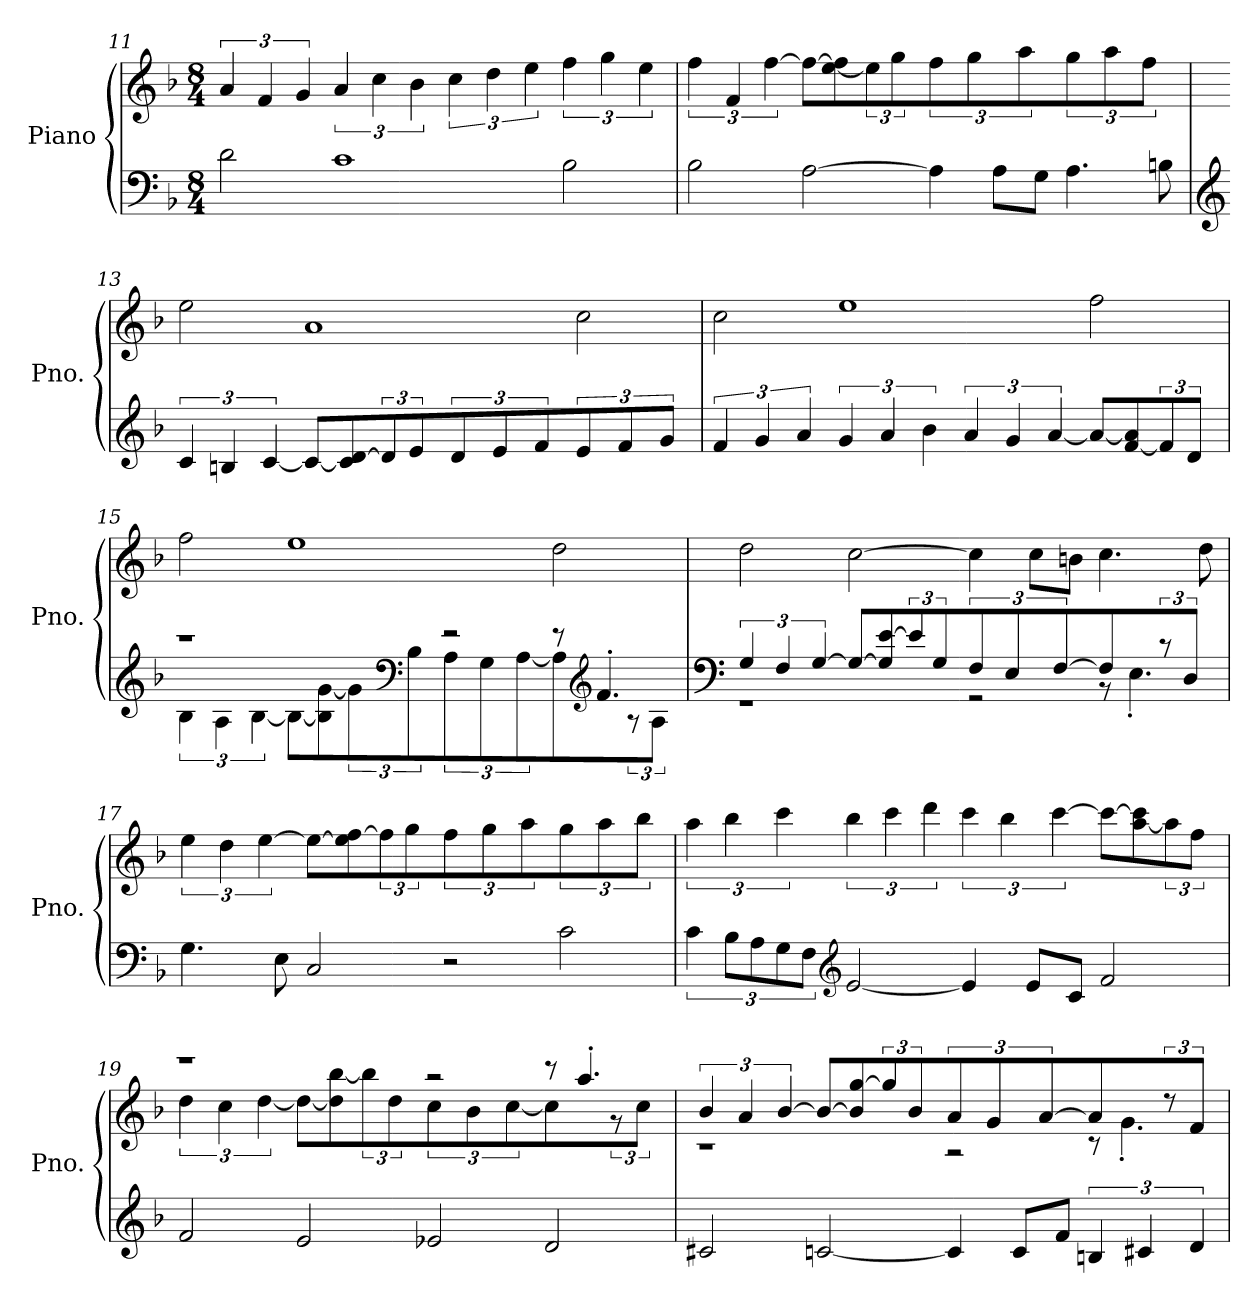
**kern	**kern
*part1	*part1
*staff2	*staff1
*I"Piano	*
*I'Pno.	*
!!LO:LB:g=z
*clefF4	*clefG2
*k[b-]	*k[b-]
*M8/4	*M8/4
=11	=11
2d\	6a/
.	6f/
.	6g/
1c	6a/
.	6cc\
.	6b-\
.	6cc\
.	6dd\
.	6ee\
2B-\	6ff\
.	6gg\
.	6ee\
=12	=12
2B-\	6ff\
.	6f/
.	[6ff\
[2A\	8ff\L_
.	[8ee\ 8ff\]
.	12ee\J]
.	6gg\
4A\]	6ff\
.	6gg\
8A\L	.
.	6aa\
8G\J	.
4.A\	6gg\
.	6aa\
.	6ff\
8Bn\	.
=13	=13
*clefG2	*
6c/	2ee\
6Bn/	.
[6c/	.
8c/L_	1a
8c/] [8d/	.
12d/J]	.
6e/	.
6d/	.
6e/	.
6f/	.
6e/	2cc\
6f/	.
6g/	.
!!LO:LB:g=z
=14	=14
6f/	2cc\
6g/	.
6a/	.
6g/	1ee
6a/	.
6b-\	.
6a/	.
6g/	.
[6a/	.
8a/L_	2ff\
[8f/ 8a/]	.
12f/J]	.
6d/	.
=15	=15
*^	*
1r	6B-\	2ff\
.	6A\	.
.	[6B-\	.
.	8B-\L_	1ee
.	8B-\] [8g\	.
.	12g\J]	.
*clefF4	*	*
.	6B-\	.
2r	6A\	.
.	6G\	.
.	[6A\	.
8r	4A\]	2dd\
*clefG2	*	*
4.f'/	.	.
.	12r	.
.	6A\	.
!!LO:LB:g=z
=16	=16	=16
*clefF4	*	*
6G/	1r	2dd\
6F/	.	.
[6G/	.	.
8G/L_	.	[2cc\
8G/] [8e/	.	.
12e/J]	.	.
6G/	.	.
6F/	2r	4cc\]
6E/	.	.
.	.	8cc\L
[6F/	.	.
.	.	8bn\J
4F/]	8r	4.cc\
.	4.E'\	.
12r	.	.
6D/	.	.
.	.	8dd\
*v	*v	*
=17	=17
4.G\	6ee\
.	6dd\
.	[6ee\
8E\	.
2C/	8ee\L_
.	8ee\] [8ff\
.	12ff\J]
.	6gg\
2r	6ff\
.	6gg\
.	6aa\
2c\	6gg\
.	6aa\
.	6bb-\
!!LO:PB:g=z
=18	=18
6c\	6aa\
12B-\L	6bb-\
*Xbrackettup	*
12A\	.
12G\	6ccc\
12F\J	.
*clefG2	*
[2e/	6bb-\
.	6ccc\
.	6ddd\
4e/]	6ccc\
.	6bb-\
8e/L	.
.	[6ccc\
8c/J	.
2f/	8ccc\L_
.	[8aa\ 8ccc\]
.	12aa\J]
.	6ff\
=19	=19
*	*^
2f/	1r	6dd\
.	.	6cc\
.	.	[6dd\
2e/	.	8dd\L_
.	.	8dd\] [8bb-\
.	.	12bb-\J]
.	.	6dd\
2e-X/	2r	6cc\
.	.	6b-\
.	.	[6cc\
2d/	8r	4cc\]
.	4.aa'/	.
.	.	12r
.	.	6cc\
!!LO:LB:g=z	!!
=20	=20	=20
2c#X/	6b-/	1r
.	6a/	.
.	[6b-/	.
[2cn/	8b-/L_	.
.	8b-/] [8gg/	.
.	12gg/J]	.
.	6b-/	.
4c/]	6a/	2r
.	6g/	.
8c/L	.	.
.	[6a/	.
8f/J	.	.
*brackettup	*	*
6Bn/	4a/]	8r
.	.	4.g'\
6c#X/	.	.
.	12r	.
6d/	6f/	.
*	*v	*v
=	=
*-	*-
